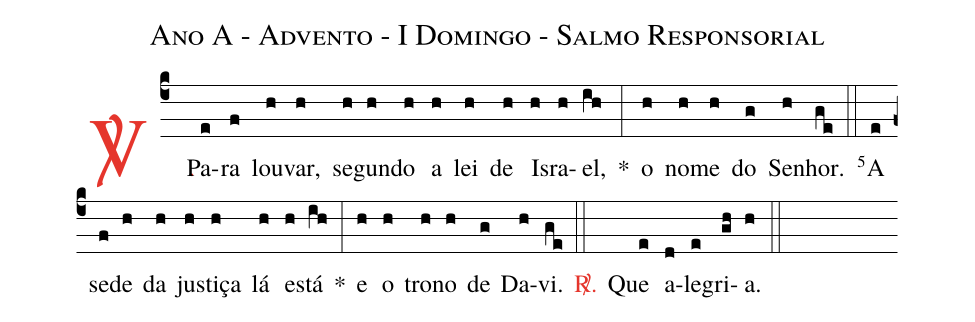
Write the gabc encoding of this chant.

name: Ano A - Advento - I Domingo - Salmo Responsorial;
%%
(c4)

<c><sp>V/</sp>.</c>() Pa(e)ra(f) lou(h)var,(h) se(h)gun(h)do(h) a(h) lei(h) de(h) Is(h)ra(h)el,(ih) *(:)
o(h) no(h)me(h) do(g) Se(h)nhor.(ge)

(::)

<v>\VSup{5}</v>A(e) se(f)de(h) da(h) jus(h)tiça(h) lá(h) es(h)tá(ih) *(:)
e(h) o(h) tro(h)no(h) de(g) Da(h)vi.(ge)

(::)

<c><sp>R/</sp>.</c>() Que(e) a(d)le(e)gri(gh)a.(h)

(::)
